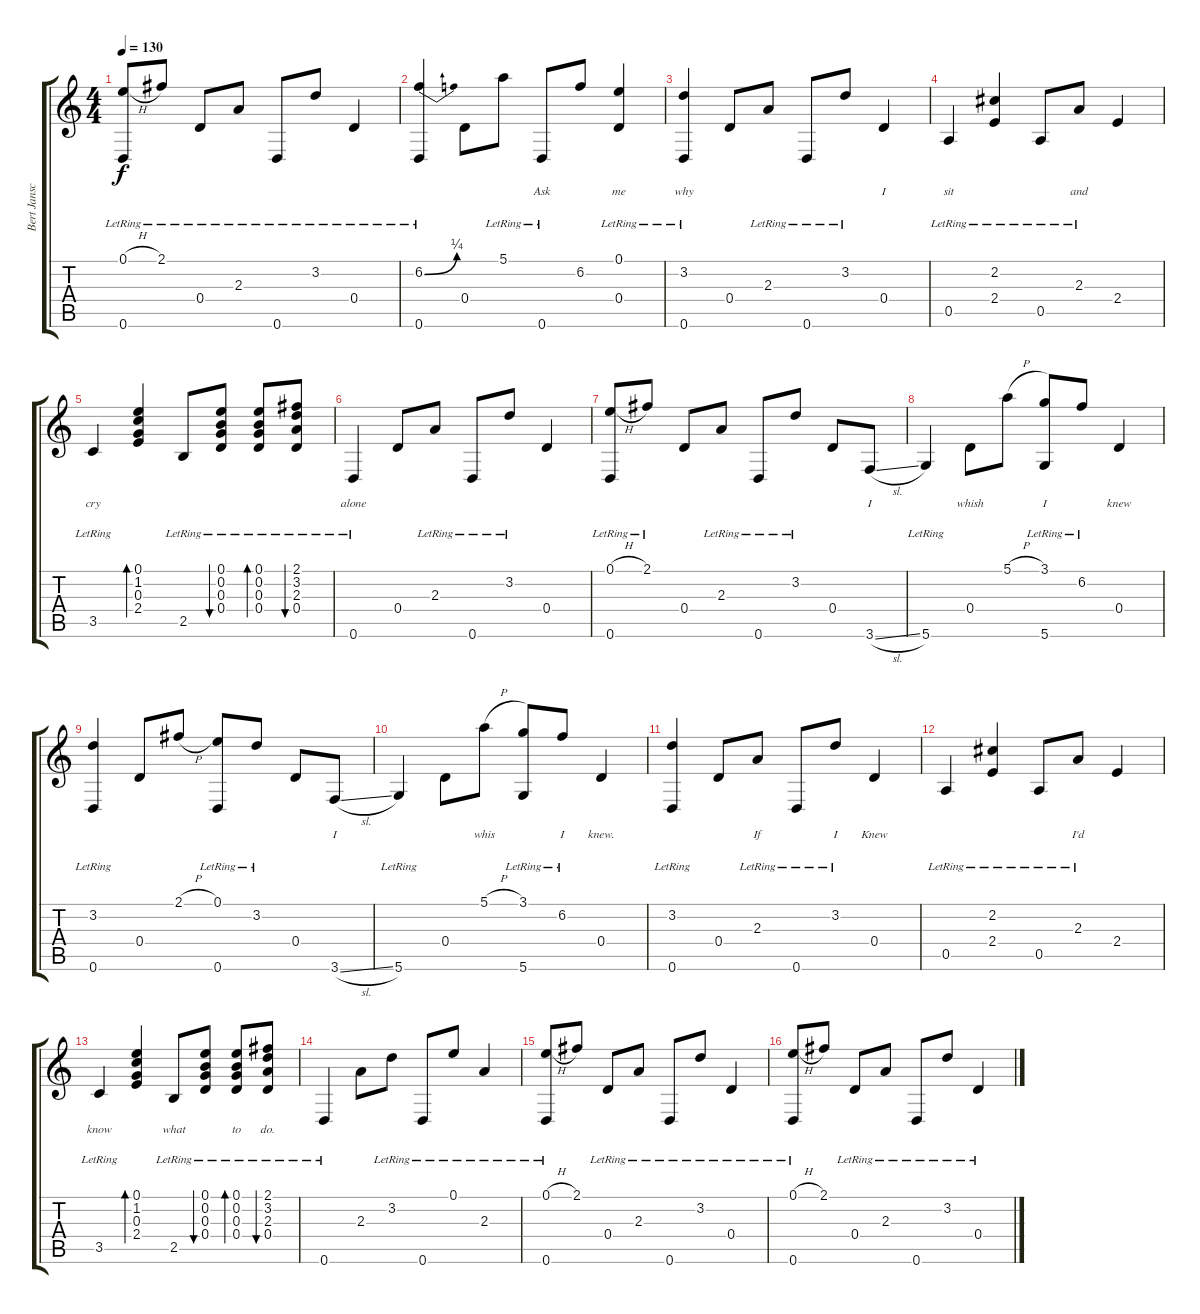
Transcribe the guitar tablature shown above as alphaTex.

\track ("Bert Jansch" "Bert Jansc") {instrument acousticguitarsteel}
\staff {score tabs}
\tuning (E4 B3 G3 D3 A2 D2) {hide}
\ts (4 4)
\tempo 130
\clef g2
\ks c
(0.1{h} 0.6{lr}).8{lyrics (0 "") lyrics (1 "") lyrics (2 "") lyrics (3 "") lyrics (4 "") dy f} 2.1{lr}.8{lyrics (0 "") lyrics (1 "") lyrics (2 "") lyrics (3 "") lyrics (4 "")} 0.4{lr}.8{lyrics (0 "") lyrics (1 "") lyrics (2 "") lyrics (3 "") lyrics (4 "")} 2.3{lr}.8{lyrics (0 "") lyrics (1 "") lyrics (2 "") lyrics (3 "") lyrics (4 "")} 0.6{lr}.8{lyrics (0 "") lyrics (1 "") lyrics (2 "") lyrics (3 "") lyrics (4 "")} 3.2{lr}.8{lyrics (0 "") lyrics (1 "") lyrics (2 "") lyrics (3 "") lyrics (4 "")} 0.4{lr}.4{lyrics (0 "") lyrics (1 "") lyrics (2 "") lyrics (3 "") lyrics (4 "")} |
(6.2{be (bend 0 0 60 1)} 0.6{lr}).4{lyrics (0 "") lyrics (1 "") lyrics (2 "") lyrics (3 "") lyrics (4 "")} 0.4.8{lyrics (0 "") lyrics (1 "") lyrics (2 "") lyrics (3 "") lyrics (4 "")} 5.1{lr}.8{lyrics (0 "") lyrics (1 "") lyrics (2 "") lyrics (3 "") lyrics (4 "")} 0.6{lr}.8{lyrics (0 "Ask") lyrics (1 "") lyrics (2 "") lyrics (3 "") lyrics (4 "")} 6.2.8{lyrics (0 "") lyrics (1 "") lyrics (2 "") lyrics (3 "") lyrics (4 "")} (0.1{lr} 0.4).4{lyrics (0 "me") lyrics (1 "") lyrics (2 "") lyrics (3 "") lyrics (4 "")} |
(3.2{lr} 0.6{lr}).4{lyrics (0 "why") lyrics (1 "") lyrics (2 "") lyrics (3 "") lyrics (4 "")} 0.4.8{lyrics (0 "") lyrics (1 "") lyrics (2 "") lyrics (3 "") lyrics (4 "")} 2.3{lr}.8{lyrics (0 "") lyrics (1 "") lyrics (2 "") lyrics (3 "") lyrics (4 "")} 0.6{lr}.8{lyrics (0 "") lyrics (1 "") lyrics (2 "") lyrics (3 "") lyrics (4 "")} 3.2{lr}.8{lyrics (0 "") lyrics (1 "") lyrics (2 "") lyrics (3 "") lyrics (4 "")} 0.4.4{lyrics (0 "I") lyrics (1 "") lyrics (2 "") lyrics (3 "") lyrics (4 "")} |
0.5{lr}.4{lyrics (0 "sit") lyrics (1 "") lyrics (2 "") lyrics (3 "") lyrics (4 "")} (2.2{lr} 2.4{lr}).4{lyrics (0 "") lyrics (1 "") lyrics (2 "") lyrics (3 "") lyrics (4 "")} 0.5{lr}.8{lyrics (0 "") lyrics (1 "") lyrics (2 "") lyrics (3 "") lyrics (4 "")} 2.3{lr}.8{lyrics (0 "and") lyrics (1 "") lyrics (2 "") lyrics (3 "") lyrics (4 "")} 2.4.4{lyrics (0 "") lyrics (1 "") lyrics (2 "") lyrics (3 "") lyrics (4 "")} |
3.5{lr}.4{lyrics (0 "cry") lyrics (1 "") lyrics (2 "") lyrics (3 "") lyrics (4 "")} (0.1 1.2 0.3 2.4).4{bd 60 lyrics (0 "") lyrics (1 "") lyrics (2 "") lyrics (3 "") lyrics (4 "")} 2.5{lr}.8{lyrics (0 "") lyrics (1 "") lyrics (2 "") lyrics (3 "") lyrics (4 "")} (0.1{lr} 0.2{lr} 0.3{lr} 0.4{lr}).8{bu 30 lyrics (0 "") lyrics (1 "") lyrics (2 "") lyrics (3 "") lyrics (4 "")} (0.1{lr} 0.2{lr} 0.3{lr} 0.4{lr}).8{bd 30 lyrics (0 "") lyrics (1 "") lyrics (2 "") lyrics (3 "") lyrics (4 "")} (2.1{lr} 3.2{lr} 2.3{lr} 0.4{lr}).8{bu 30 lyrics (0 "") lyrics (1 "") lyrics (2 "") lyrics (3 "") lyrics (4 "")} |
0.6{lr}.4{lyrics (0 "alone") lyrics (1 "") lyrics (2 "") lyrics (3 "") lyrics (4 "")} 0.4.8{lyrics (0 "") lyrics (1 "") lyrics (2 "") lyrics (3 "") lyrics (4 "")} 2.3{lr}.8{lyrics (0 "") lyrics (1 "") lyrics (2 "") lyrics (3 "") lyrics (4 "")} 0.6{lr}.8{lyrics (0 "") lyrics (1 "") lyrics (2 "") lyrics (3 "") lyrics (4 "")} 3.2{lr}.8{lyrics (0 "") lyrics (1 "") lyrics (2 "") lyrics (3 "") lyrics (4 "")} 0.4.4{lyrics (0 "") lyrics (1 "") lyrics (2 "") lyrics (3 "") lyrics (4 "")} |
(0.1{h} 0.6{lr}).8{lyrics (0 "") lyrics (1 "") lyrics (2 "") lyrics (3 "") lyrics (4 "")} 2.1{lr}.8{lyrics (0 "") lyrics (1 "") lyrics (2 "") lyrics (3 "") lyrics (4 "")} 0.4.8{lyrics (0 "") lyrics (1 "") lyrics (2 "") lyrics (3 "") lyrics (4 "")} 2.3{lr}.8{lyrics (0 "") lyrics (1 "") lyrics (2 "") lyrics (3 "") lyrics (4 "")} 0.6{lr}.8{lyrics (0 "") lyrics (1 "") lyrics (2 "") lyrics (3 "") lyrics (4 "")} 3.2{lr}.8{lyrics (0 "") lyrics (1 "") lyrics (2 "") lyrics (3 "") lyrics (4 "")} 0.4.8{lyrics (0 "") lyrics (1 "") lyrics (2 "") lyrics (3 "") lyrics (4 "")} 3.6{sl}.8{lyrics (0 "I") lyrics (1 "") lyrics (2 "") lyrics (3 "") lyrics (4 "")} |
5.6{lr}.4{lyrics (0 "") lyrics (1 "") lyrics (2 "") lyrics (3 "") lyrics (4 "")} 0.4.8{lyrics (0 "whish") lyrics (1 "") lyrics (2 "") lyrics (3 "") lyrics (4 "")} 5.1{h}.8{lyrics (0 "") lyrics (1 "") lyrics (2 "") lyrics (3 "") lyrics (4 "")} (3.1 5.6{lr}).8{lyrics (0 "I") lyrics (1 "") lyrics (2 "") lyrics (3 "") lyrics (4 "")} 6.2{lr}.8{lyrics (0 "") lyrics (1 "") lyrics (2 "") lyrics (3 "") lyrics (4 "")} 0.4.4{lyrics (0 "knew") lyrics (1 "") lyrics (2 "") lyrics (3 "") lyrics (4 "")} |
(3.2{lr} 0.6{lr}).4{lyrics (0 "") lyrics (1 "") lyrics (2 "") lyrics (3 "") lyrics (4 "")} 0.4.8{lyrics (0 "") lyrics (1 "") lyrics (2 "") lyrics (3 "") lyrics (4 "")} 2.1{h}.8{lyrics (0 "") lyrics (1 "") lyrics (2 "") lyrics (3 "") lyrics (4 "")} (0.1 0.6{lr}).8{lyrics (0 "") lyrics (1 "") lyrics (2 "") lyrics (3 "") lyrics (4 "")} 3.2{lr}.8{lyrics (0 "") lyrics (1 "") lyrics (2 "") lyrics (3 "") lyrics (4 "")} 0.4.8{lyrics (0 "") lyrics (1 "") lyrics (2 "") lyrics (3 "") lyrics (4 "")} 3.6{sl}.8{lyrics (0 "I") lyrics (1 "") lyrics (2 "") lyrics (3 "") lyrics (4 "")} |
5.6{lr}.4{lyrics (0 "") lyrics (1 "") lyrics (2 "") lyrics (3 "") lyrics (4 "")} 0.4.8{lyrics (0 "") lyrics (1 "") lyrics (2 "") lyrics (3 "") lyrics (4 "")} 5.1{h}.8{lyrics (0 "whis") lyrics (1 "") lyrics (2 "") lyrics (3 "") lyrics (4 "")} (3.1 5.6{lr}).8{lyrics (0 "") lyrics (1 "") lyrics (2 "") lyrics (3 "") lyrics (4 "")} 6.2{lr}.8{lyrics (0 "I") lyrics (1 "") lyrics (2 "") lyrics (3 "") lyrics (4 "")} 0.4.4{lyrics (0 "knew.") lyrics (1 "") lyrics (2 "") lyrics (3 "") lyrics (4 "")} |
(3.2{lr} 0.6{lr}).4{lyrics (0 "") lyrics (1 "") lyrics (2 "") lyrics (3 "") lyrics (4 "")} 0.4.8{lyrics (0 "") lyrics (1 "") lyrics (2 "") lyrics (3 "") lyrics (4 "")} 2.3{lr}.8{lyrics (0 "If") lyrics (1 "") lyrics (2 "") lyrics (3 "") lyrics (4 "")} 0.6{lr}.8{lyrics (0 "") lyrics (1 "") lyrics (2 "") lyrics (3 "") lyrics (4 "")} 3.2{lr}.8{lyrics (0 "I") lyrics (1 "") lyrics (2 "") lyrics (3 "") lyrics (4 "")} 0.4.4{lyrics (0 "Knew") lyrics (1 "") lyrics (2 "") lyrics (3 "") lyrics (4 "")} |
0.5{lr}.4{lyrics (0 "") lyrics (1 "") lyrics (2 "") lyrics (3 "") lyrics (4 "")} (2.2{lr} 2.4{lr}).4{lyrics (0 "") lyrics (1 "") lyrics (2 "") lyrics (3 "") lyrics (4 "")} 0.5{lr}.8{lyrics (0 "") lyrics (1 "") lyrics (2 "") lyrics (3 "") lyrics (4 "")} 2.3{lr}.8{lyrics (0 "I'd") lyrics (1 "") lyrics (2 "") lyrics (3 "") lyrics (4 "")} 2.4.4{lyrics (0 "") lyrics (1 "") lyrics (2 "") lyrics (3 "") lyrics (4 "")} |
3.5{lr}.4{lyrics (0 "know") lyrics (1 "") lyrics (2 "") lyrics (3 "") lyrics (4 "")} (0.1 1.2 0.3 2.4).4{bd 60 lyrics (0 "") lyrics (1 "") lyrics (2 "") lyrics (3 "") lyrics (4 "")} 2.5{lr}.8{lyrics (0 "what") lyrics (1 "") lyrics (2 "") lyrics (3 "") lyrics (4 "")} (0.1{lr} 0.2{lr} 0.3{lr} 0.4{lr}).8{bu 60 lyrics (0 "") lyrics (1 "") lyrics (2 "") lyrics (3 "") lyrics (4 "")} (0.1{lr} 0.2{lr} 0.3{lr} 0.4{lr}).8{bd 60 lyrics (0 "to") lyrics (1 "") lyrics (2 "") lyrics (3 "") lyrics (4 "")} (2.1{lr} 3.2{lr} 2.3{lr} 0.4{lr}).8{bu 60 lyrics (0 "do.") lyrics (1 "") lyrics (2 "") lyrics (3 "") lyrics (4 "")} |
0.6{lr}.4 2.3.8 3.2{lr}.8 0.6{lr}.8 0.1{lr}.8 2.3{lr}.4 |
(0.1{h} 0.6{lr}).8 2.1.8 0.4{lr}.8 2.3{lr}.8 0.6{lr}.8 3.2{lr}.8 0.4{lr}.4 |
(0.1{h} 0.6{lr}).8 2.1.8 0.4{lr}.8 2.3{lr}.8 0.6{lr}.8 3.2{lr}.8 0.4{lr}.4
